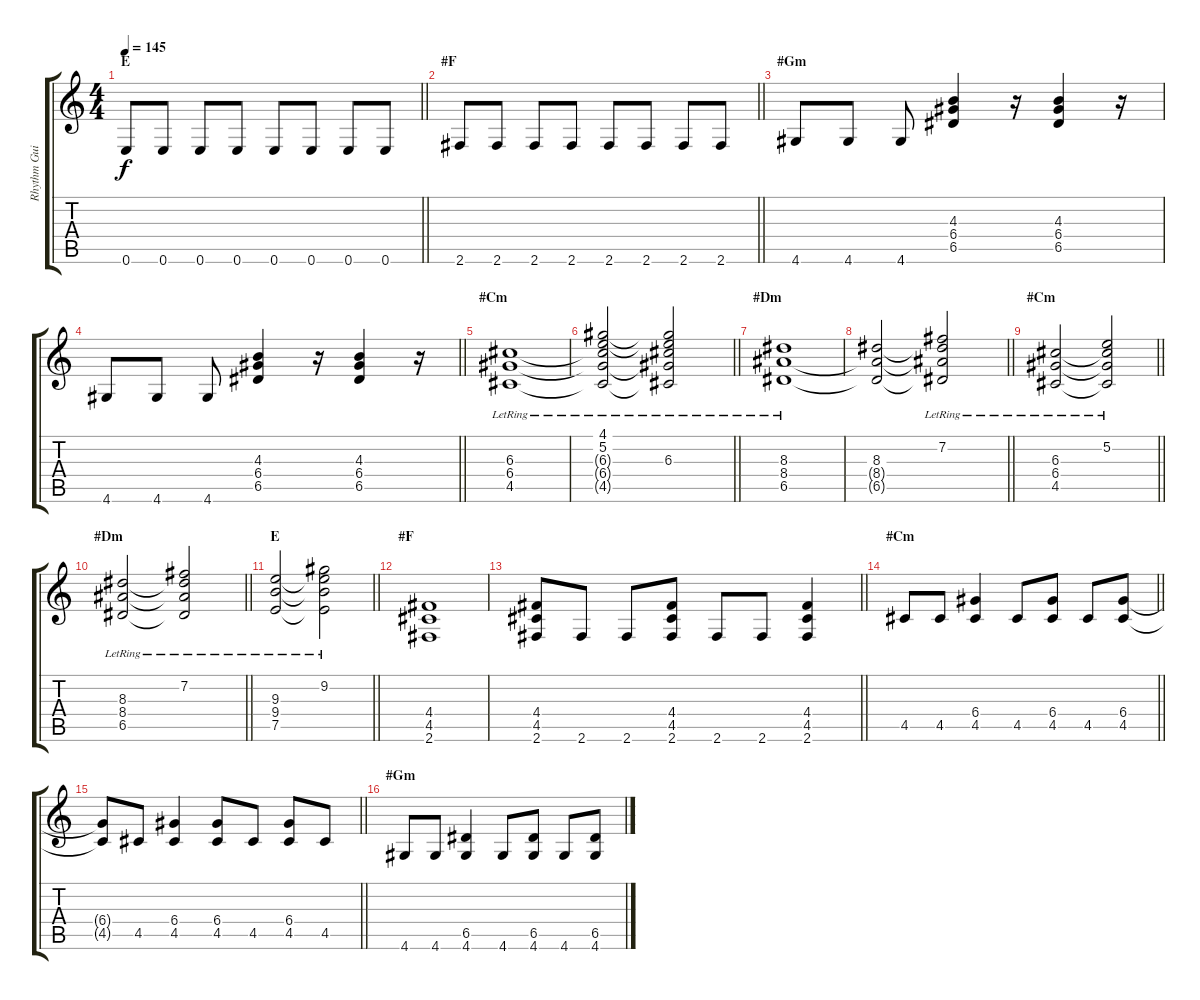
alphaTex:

\track ("Rhythm Guitar 1" "Rhythm Gui") {instrument overdrivenguitar}
\staff {score tabs}
\tuning (E4 B3 G3 D3 A2 E2) {hide}
\ts (4 4)
\section ("" "E")
\tempo 145
\clef g2
\barLineRight lightlight
\ks c
0.6.8{dy f} 0.6.8 0.6.8 0.6.8 0.6.8 0.6.8 0.6.8 0.6.8 |
\section ("" "#F")
\barLineRight lightlight
2.6.8 2.6.8 2.6.8 2.6.8 2.6.8 2.6.8 2.6.8 2.6.8 |
\section ("" "#Gm")
4.6.8 4.6.8 4.6.8 (4.3 6.4 6.5).4 r.16 (4.3 6.4 6.5).4 r.16 |
\barLineRight lightlight
4.6.8 4.6.8 4.6.8 (4.3 6.4 6.5).4 r.16 (4.3 6.4 6.5).4 r.16 |
\section ("" "#Cm")
(6.3{lr} 6.4{lr} 4.5{lr}).1 |
\barLineRight lightlight
(4.1 5.2{lr} 6.3{t} 6.4{t} 4.5{t}).2 (4.1{t} 5.2{t} 6.3{lr} 6.4{t} 4.5{t}).2 |
\section ("" "#Dm")
(8.3{lr} 8.4{lr} 6.5{lr}).1 |
\barLineRight lightlight
(8.3 8.4{t} 6.5{t}).2 (7.2{lr} 8.3{t} 8.4{t} 6.5{t}).2 |
\section ("" "#Cm")
\barLineRight lightlight
(6.3{lr} 6.4{lr} 4.5{lr}).2 (5.2{lr} 6.3{t} 6.4{t} 4.5{t}).2 |
\section ("" "#Dm")
\barLineRight lightlight
(8.3{lr} 8.4{lr} 6.5{lr}).2 (7.2{lr} 8.3{t} 8.4{t} 6.5{t}).2 |
\section ("" "E")
\barLineRight lightlight
(9.3{lr} 9.4{lr} 7.5{lr}).2 (9.2{lr} 9.3{t} 9.4{t} 7.5{t}).2 |
\section ("" "#F")
(4.4 4.5 2.6).1 |
\barLineRight lightlight
(4.4 4.5 2.6).8 2.6.8 2.6.8 (4.4 4.5 2.6).8 2.6.8 2.6.8 (4.4 4.5 2.6).4 |
\section ("" "#Cm")
\barLineRight lightlight
4.5.8 4.5.8 (6.4 4.5).4 4.5.8 (6.4 4.5).8 4.5.8 (6.4 4.5).8 |
\section ("" " ")
\barLineRight lightlight
(6.4{t} 4.5{t}).8 4.5.8 (6.4 4.5).4 (6.4 4.5).8 4.5.8 (6.4 4.5).8 4.5.8 |
\section ("" "#Gm")
4.6.8 4.6.8 (6.5 4.6).4 4.6.8 (6.5 4.6).8 4.6.8 (6.5 4.6).8
